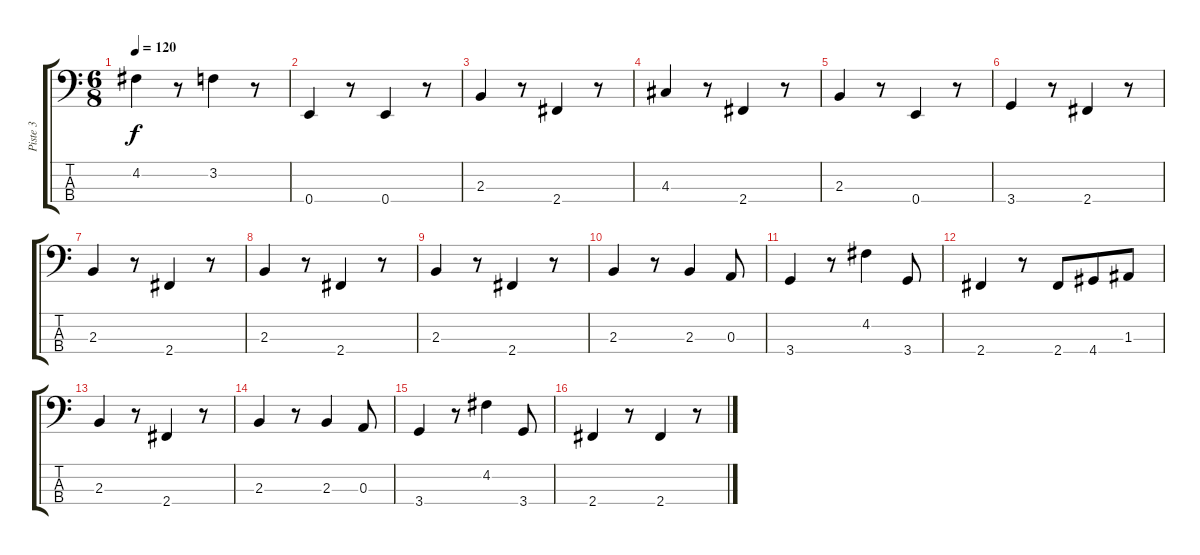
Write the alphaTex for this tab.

\track ("Piste 3" "Piste 3") {instrument slapbass2}
\staff {score tabs}
\tuning (G2 D2 A1 E1) {hide}
\ts (6 8)
\tempo 120
\clef f4
\ks c
4.2.4{dy f} r.8 3.2.4 r.8 |
0.4.4 r.8 0.4.4 r.8 |
2.3.4 r.8 2.4.4 r.8 |
4.3.4 r.8 2.4.4 r.8 |
2.3.4 r.8 0.4.4 r.8 |
3.4.4 r.8 2.4.4 r.8 |
2.3.4 r.8 2.4.4 r.8 |
2.3.4 r.8 2.4.4 r.8 |
2.3.4 r.8 2.4.4 r.8 |
2.3.4 r.8 2.3.4 0.3.8 |
3.4.4 r.8 4.2.4 3.4.8 |
2.4.4 r.8 2.4.8 4.4.8 1.3.8 |
2.3.4 r.8 2.4.4 r.8 |
2.3.4 r.8 2.3.4 0.3.8 |
3.4.4 r.8 4.2.4 3.4.8 |
2.4.4 r.8 2.4.4 r.8
